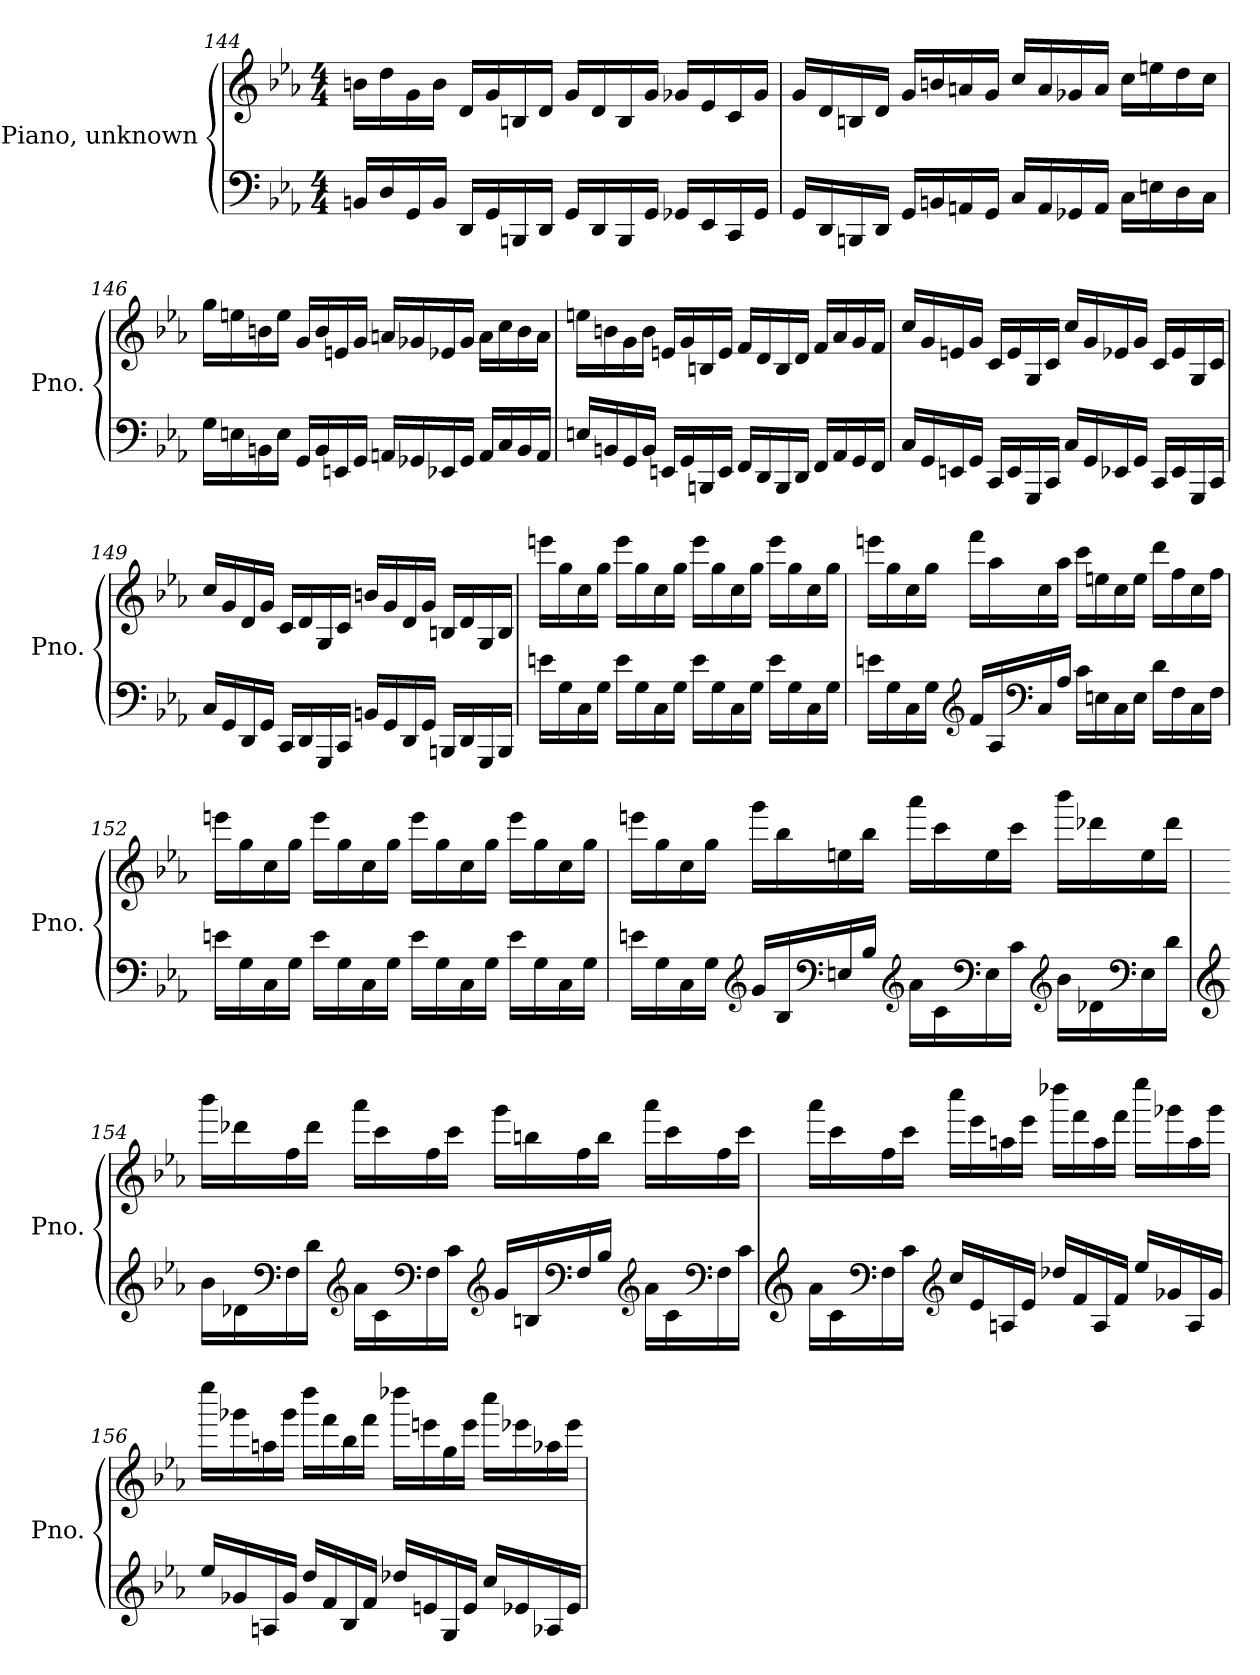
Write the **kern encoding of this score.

**kern	**kern
*part1	*part1
*staff2	*staff1
*I"Piano, unknown	*
*I'Pno.	*
!!LO:LB:g=z
*clefF4	*clefG2
*k[b-e-a-]	*k[b-e-a-]
*M4/4	*M4/4
=144	=144
16BBn/LL	16bn\LL
16D/	16dd\
16GG/	16g\
16BB/JJ	16b\JJ
16DD/LL	16d/LL
16GG/	16g/
16BBBn/	16Bn/
16DD/JJ	16d/JJ
16GG/LL	16g/LL
16DD/	16d/
16BBB/	16B/
16GG/JJ	16g/JJ
16GG-X/LL	16g-X/LL
16EE-/	16e-/
16CC/	16c/
16GG-/JJ	16g-/JJ
=145	=145
16GG/LL	16g/LL
16DD/	16d/
16BBBn/	16Bn/
16DD/JJ	16d/JJ
16GG/LL	16g/LL
16BBn/	16bn/
16AAn/	16an/
16GG/JJ	16g/JJ
16C/LL	16cc/LL
16AA/	16a/
16GG-X/	16g-X/
16AA/JJ	16a/JJ
16C\LL	16cc\LL
16En\	16een\
16D\	16dd\
16C\JJ	16cc\JJ
!!LO:PB:g=z
=146	=146
16G\LL	16gg\LL
16En\	16een\
16BBn\	16bn\
16E\JJ	16ee\JJ
16GG/LL	16g/LL
16BB/	16b/
16EEn/	16en/
16GG/JJ	16g/JJ
16AAn/LL	16an/LL
16GG-X/	16g-X/
16EE-X/	16e-X/
16GG-/JJ	16g-/JJ
16AA/LL	16a\LL
16C/	16cc\
16BB/	16b\
16AA/JJ	16a\JJ
=147	=147
16En/LL	16een\LL
16BBn/	16bn\
16GG/	16g\
16BB/JJ	16b\JJ
16EEn/LL	16en/LL
16GG/	16g/
16BBBn/	16Bn/
16EE/JJ	16e/JJ
16FF/LL	16f/LL
16DD/	16d/
16BBB/	16B/
16DD/JJ	16d/JJ
16FF/LL	16f/LL
16AA-/	16a-/
16GG/	16g/
16FF/JJ	16f/JJ
!!LO:LB:g=z
=148	=148
16C/LL	16cc/LL
16GG/	16g/
16EEn/	16en/
16GG/JJ	16g/JJ
16CC/LL	16c/LL
16EE/	16e/
16GGG/	16G/
16CC/JJ	16c/JJ
16C/LL	16cc/LL
16GG/	16g/
16EE-X/	16e-X/
16GG/JJ	16g/JJ
16CC/LL	16c/LL
16EE-/	16e-/
16GGG/	16G/
16CC/JJ	16c/JJ
=149	=149
16C/LL	16cc/LL
16GG/	16g/
16DD/	16d/
16GG/JJ	16g/JJ
16CC/LL	16c/LL
16DD/	16d/
16GGG/	16G/
16CC/JJ	16c/JJ
16BBn/LL	16bn/LL
16GG/	16g/
16DD/	16d/
16GG/JJ	16g/JJ
16BBBn/LL	16Bn/LL
16DD/	16d/
16GGG/	16G/
16BBB/JJ	16B/JJ
!!LO:LB:g=z
=150	=150
16en\LL	16eeen\LL
16G\	16gg\
16C\	16cc\
16G\JJ	16gg\JJ
16e\LL	16eee\LL
16G\	16gg\
16C\	16cc\
16G\JJ	16gg\JJ
16e\LL	16eee\LL
16G\	16gg\
16C\	16cc\
16G\JJ	16gg\JJ
16e\LL	16eee\LL
16G\	16gg\
16C\	16cc\
16G\JJ	16gg\JJ
=151	=151
16en\LL	16eeen\LL
16G\	16gg\
16C\	16cc\
16G\JJ	16gg\JJ
*clefG2	*
16f/LL	16fff\LL
16A-/	16aa-\
*clefF4	*
16C/	16cc\
16A-/JJ	16aa-\JJ
16c\LL	16ccc\LL
16En\	16een\
16C\	16cc\
16E\JJ	16ee\JJ
16d\LL	16ddd\LL
16F\	16ff\
16C\	16cc\
16F\JJ	16ff\JJ
!!LO:LB:g=z
=152	=152
16en\LL	16eeen\LL
16G\	16gg\
16C\	16cc\
16G\JJ	16gg\JJ
16e\LL	16eee\LL
16G\	16gg\
16C\	16cc\
16G\JJ	16gg\JJ
16e\LL	16eee\LL
16G\	16gg\
16C\	16cc\
16G\JJ	16gg\JJ
16e\LL	16eee\LL
16G\	16gg\
16C\	16cc\
16G\JJ	16gg\JJ
=153	=153
16en\LL	16eeen\LL
16G\	16gg\
16C\	16cc\
16G\JJ	16gg\JJ
*clefG2	*
16g/LL	16ggg\LL
16B-/	16bb-\
*clefF4	*
16En/	16een\
16B-/JJ	16bb-\JJ
*clefG2	*
16a-\LL	16aaa-\LL
16c\	16ccc\
*clefF4	*
16E\	16ee\
16c\JJ	16ccc\JJ
*clefG2	*
16b-\LL	16bbb-\LL
16d-X\	16ddd-X\
*clefF4	*
16E\	16ee\
16d-\JJ	16ddd-\JJ
!!LO:LB:g=z
=154	=154
*clefG2	*
16b-\LL	16bbb-\LL
16d-X\	16ddd-X\
*clefF4	*
16F\	16ff\
16d-\JJ	16ddd-\JJ
*clefG2	*
16a-\LL	16aaa-\LL
16c\	16ccc\
*clefF4	*
16F\	16ff\
16c\JJ	16ccc\JJ
*clefG2	*
16g/LL	16ggg\LL
16Bn/	16bbn\
*clefF4	*
16F/	16ff\
16B/JJ	16bb\JJ
*clefG2	*
16a-\LL	16aaa-\LL
16c\	16ccc\
*clefF4	*
16F\	16ff\
16c\JJ	16ccc\JJ
!!LO:LB:g=z
=155	=155
*clefG2	*
16a-\LL	16aaa-\LL
16c\	16ccc\
*clefF4	*
16F\	16ff\
16c\JJ	16ccc\JJ
*clefG2	*
16cc/LL	16cccc\LL
16e-/	16eee-\
16An/	16aan\
16e-/JJ	16eee-\JJ
16dd-X/LL	16dddd-X\LL
16f/	16fff\
16A/	16aa\
16f/JJ	16fff\JJ
16ee-/LL	16eeee-\LL
16g-X/	16ggg-X\
16A/	16aa\
16g-/JJ	16ggg-\JJ
!!LO:PB:g=z
=156	=156
16ee-/LL	16eeee-\LL
16g-X/	16ggg-X\
16An/	16aan\
16g-/JJ	16ggg-\JJ
16dd/LL	16dddd\LL
16f/	16fff\
16B-/	16bb-\
16f/JJ	16fff\JJ
16dd-X/LL	16dddd-X\LL
16en/	16eeen\
16G/	16gg\
16e/JJ	16eee\JJ
16cc/LL	16cccc\LL
16e-X/	16eee-X\
16A-X/	16aa-X\
16e-/JJ	16eee-\JJ
=	=
*-	*-
